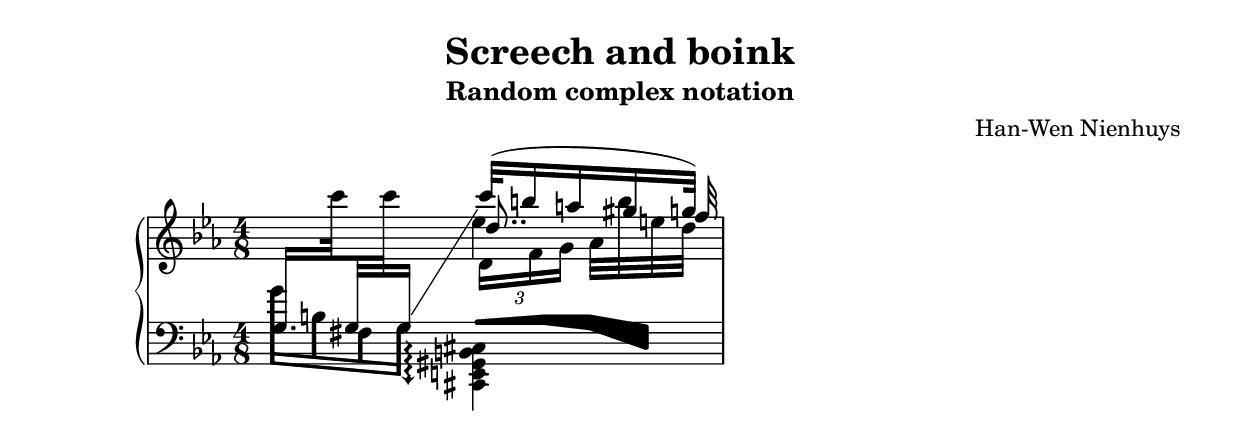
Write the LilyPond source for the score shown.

\version "2.3.1"
\header {
    title = "Screech and boink"
    subtitle = "Random complex notation"
    composer = "Han-Wen Nienhuys"
}

\score {
    \notes \context PianoStaff <<
	\context Staff = up {
	    \time 4/8
	    \key c \minor


	    << {
		\revert Stem #'direction
		\change Staff = down
		\set subdivideBeams = ##t	     
		g16.[
		    \change Staff = up
		    c'''32 	\change Staff = down
		    g32 \change Staff = up
		    c'''32	\change Staff = down
		    g16]
		\change Staff = up
		\override Stem  #'direction = #1
		\set followVoice = ##t
		c'''32([ b''16 a''16 gis''16 g''32)]  } \\
	       { s4 \times 2/3 { d'16[ f' g'] } as'32[ b''32 e'' d''] } \\
	       { s4 \autoBeamOff d''8.. f''32  } \\
	       { s4 es''4 }
	   >>
	}

	\context Staff = down {
	    \clef bass
	    \key c \minor
	    \set subdivideBeams = ##f
	    \override Stem  #'french-beaming = ##t
	    \override Beam  #'thickness = #0.3
	    \override Stem  #'thickness = #4.0
	    g'16[ b16 fis16 g16]
	    << \applymusic #notes-to-clusters { 
		as16 <as b>
		<g b>
		<g cis>
	    } \\
	       {
		   \override Staff.Arpeggio  #'arpeggio-direction =#-1
		   <cis, e, gis, b, cis>4\arpeggio  }
	   >>
	}
    >>
    \midi { \tempo 8 = 60 }

    \paper {
	raggedright = ##t 

	\context {
	    \StaffContext
	    \consists Horizontal_bracket_engraver
	}
	
    }
}
